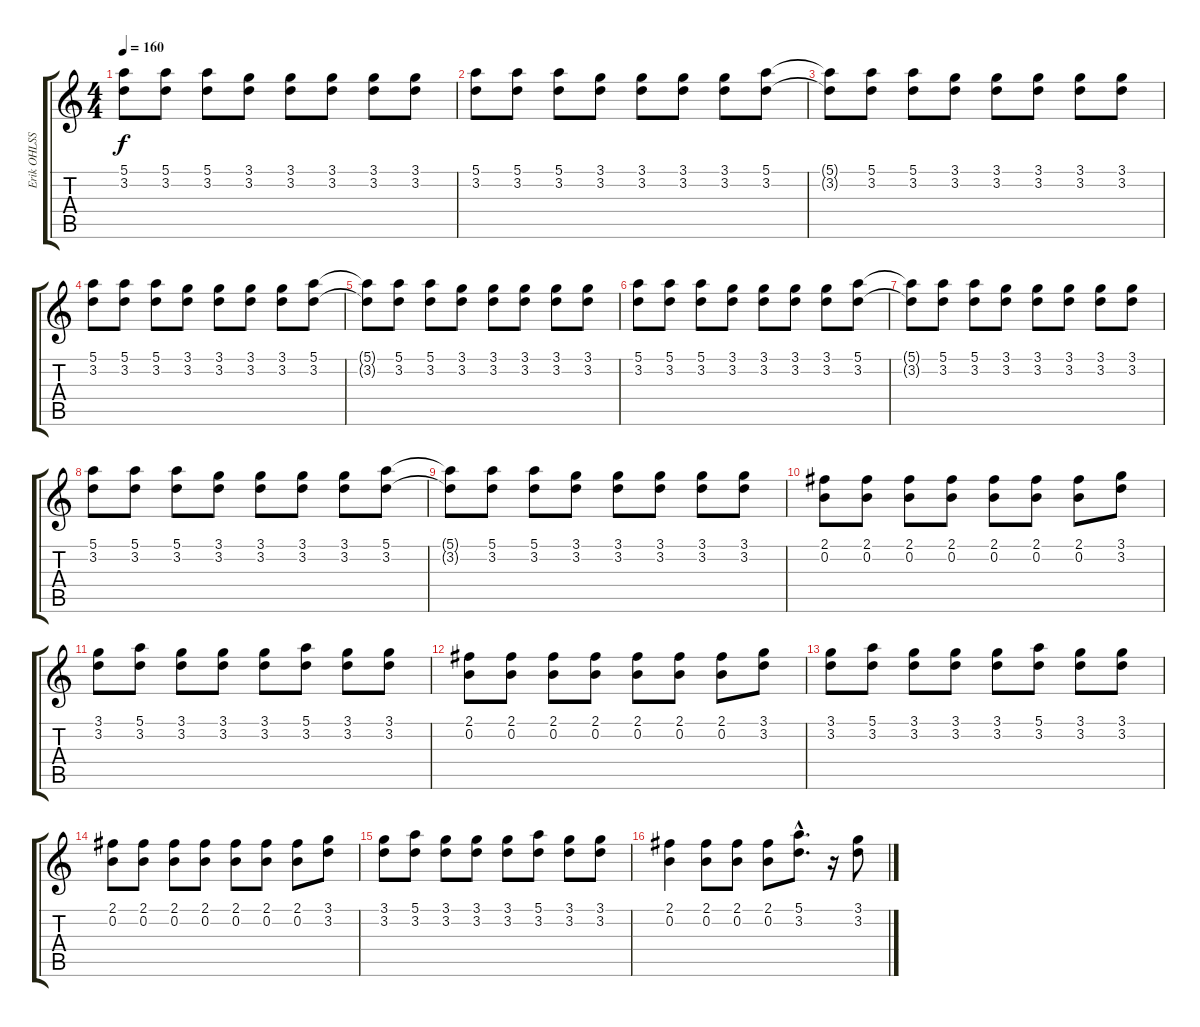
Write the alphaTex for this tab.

\track ("Erik OHLSSON" "Erik OHLSS") {instrument distortionguitar}
\staff {score tabs}
\tuning (E4 B3 G3 D3 A2 E2) {hide}
\ts (4 4)
\tempo 160
\clef g2
\ks c
(5.1{t} 3.2{t}).8{dy f} (5.1 3.2).8 (5.1 3.2).8 (3.1 3.2).8 (3.1 3.2).8 (3.1 3.2).8 (3.1 3.2).8 (3.1 3.2).8 |
(5.1 3.2).8 (5.1 3.2).8 (5.1 3.2).8 (3.1 3.2).8 (3.1 3.2).8 (3.1 3.2).8 (3.1 3.2).8 (5.1 3.2).8 |
(5.1{t} 3.2{t}).8 (5.1 3.2).8 (5.1 3.2).8 (3.1 3.2).8 (3.1 3.2).8 (3.1 3.2).8 (3.1 3.2).8 (3.1 3.2).8 |
(5.1 3.2).8 (5.1 3.2).8 (5.1 3.2).8 (3.1 3.2).8 (3.1 3.2).8 (3.1 3.2).8 (3.1 3.2).8 (5.1 3.2).8 |
(5.1{t} 3.2{t}).8 (5.1 3.2).8 (5.1 3.2).8 (3.1 3.2).8 (3.1 3.2).8 (3.1 3.2).8 (3.1 3.2).8 (3.1 3.2).8 |
(5.1 3.2).8 (5.1 3.2).8 (5.1 3.2).8 (3.1 3.2).8 (3.1 3.2).8 (3.1 3.2).8 (3.1 3.2).8 (5.1 3.2).8 |
(5.1{t} 3.2{t}).8 (5.1 3.2).8 (5.1 3.2).8 (3.1 3.2).8 (3.1 3.2).8 (3.1 3.2).8 (3.1 3.2).8 (3.1 3.2).8 |
(5.1 3.2).8 (5.1 3.2).8 (5.1 3.2).8 (3.1 3.2).8 (3.1 3.2).8 (3.1 3.2).8 (3.1 3.2).8 (5.1 3.2).8 |
(5.1{t} 3.2{t}).8 (5.1 3.2).8 (5.1 3.2).8 (3.1 3.2).8 (3.1 3.2).8 (3.1 3.2).8 (3.1 3.2).8 (3.1 3.2).8 |
(2.1 0.2).8 (2.1 0.2).8 (2.1 0.2).8 (2.1 0.2).8 (2.1 0.2).8 (2.1 0.2).8 (2.1 0.2).8 (3.1 3.2).8 |
(3.1 3.2).8 (5.1 3.2).8 (3.1 3.2).8 (3.1 3.2).8 (3.1 3.2).8 (5.1 3.2).8 (3.1 3.2).8 (3.1 3.2).8 |
(2.1 0.2).8 (2.1 0.2).8 (2.1 0.2).8 (2.1 0.2).8 (2.1 0.2).8 (2.1 0.2).8 (2.1 0.2).8 (3.1 3.2).8 |
(3.1 3.2).8 (5.1 3.2).8 (3.1 3.2).8 (3.1 3.2).8 (3.1 3.2).8 (5.1 3.2).8 (3.1 3.2).8 (3.1 3.2).8 |
(2.1 0.2).8 (2.1 0.2).8 (2.1 0.2).8 (2.1 0.2).8 (2.1 0.2).8 (2.1 0.2).8 (2.1 0.2).8 (3.1 3.2).8 |
(3.1 3.2).8 (5.1 3.2).8 (3.1 3.2).8 (3.1 3.2).8 (3.1 3.2).8 (5.1 3.2).8 (3.1 3.2).8 (3.1 3.2).8 |
(2.1 0.2).4 (2.1 0.2).8 (2.1 0.2).8 (2.1 0.2).8 (5.1{hac} 3.2{hac}).8{d} r.16 (3.1 3.2).8
